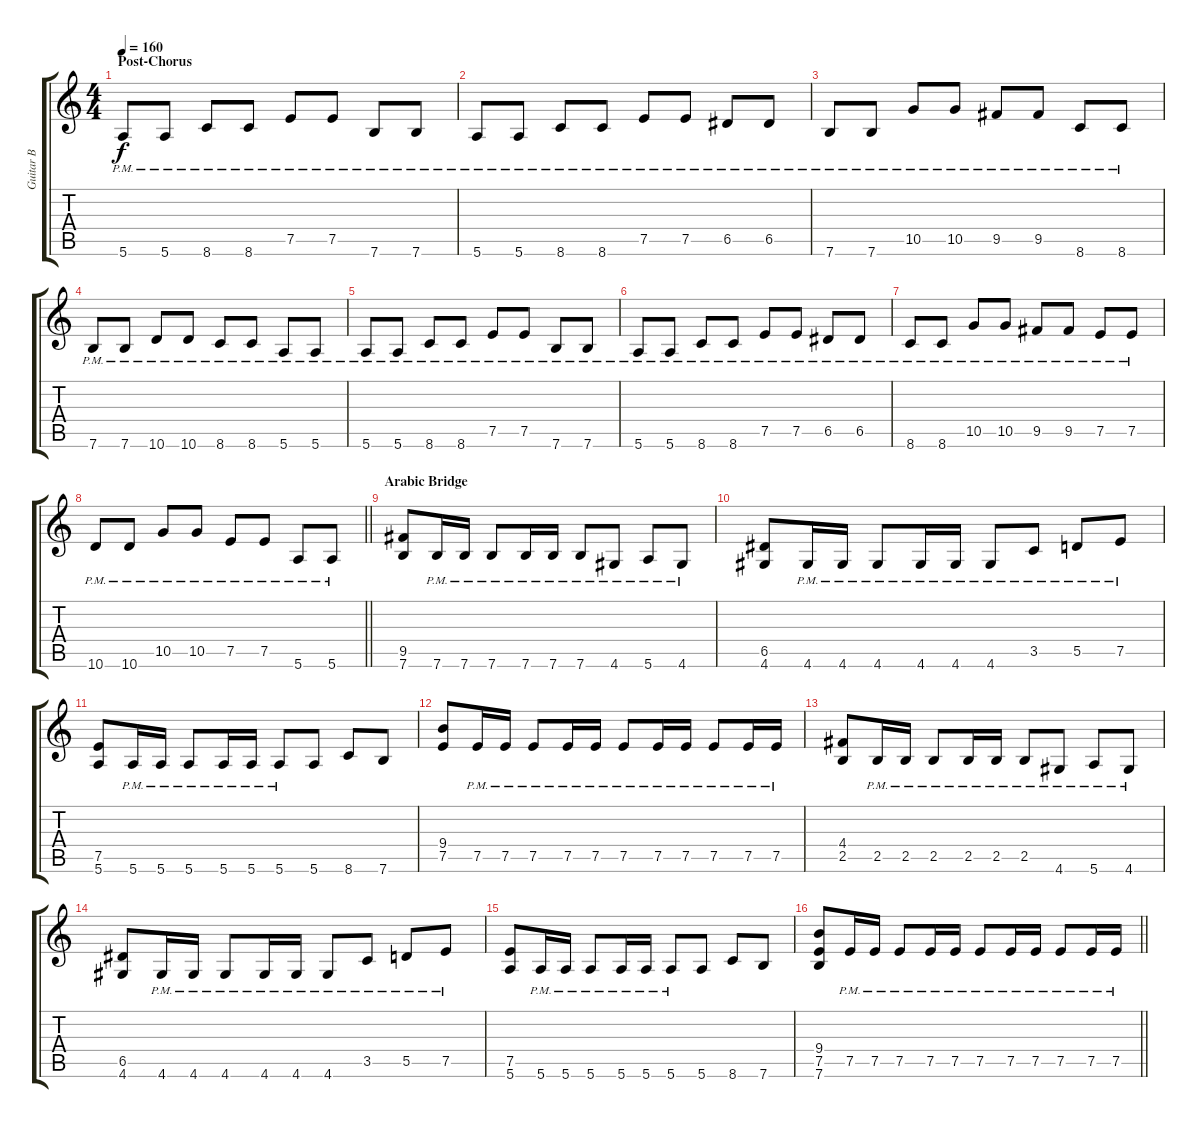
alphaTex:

\track ("Guitar B" "Guitar B") {instrument distortionguitar}
\staff {score tabs}
\tuning (E4 B3 G3 D3 A2 E2) {hide}
\ts (4 4)
\section ("" "Post-Chorus")
\tempo 160
\clef g2
\ks aminor
5.6{pm}.8{dy f} 5.6{pm}.8 8.6{pm}.8 8.6{pm}.8 7.5{pm}.8 7.5{pm}.8 7.6{pm}.8 7.6{pm}.8 |
5.6{pm}.8 5.6{pm}.8 8.6{pm}.8 8.6{pm}.8 7.5{pm}.8 7.5{pm}.8 6.5{pm}.8 6.5{pm}.8 |
7.6{pm}.8 7.6{pm}.8 10.5{pm}.8 10.5{pm}.8 9.5{pm}.8 9.5{pm}.8 8.6{pm}.8 8.6{pm}.8 |
7.6{pm}.8 7.6{pm}.8 10.6{pm}.8 10.6{pm}.8 8.6{pm}.8 8.6{pm}.8 5.6{pm}.8 5.6{pm}.8 |
5.6{pm}.8 5.6{pm}.8 8.6{pm}.8 8.6{pm}.8 7.5{pm}.8 7.5{pm}.8 7.6{pm}.8 7.6{pm}.8 |
5.6{pm}.8 5.6{pm}.8 8.6{pm}.8 8.6{pm}.8 7.5{pm}.8 7.5{pm}.8 6.5{pm}.8 6.5{pm}.8 |
8.6{pm}.8 8.6{pm}.8 10.5{pm}.8 10.5{pm}.8 9.5{pm}.8 9.5{pm}.8 7.5{pm}.8 7.5{pm}.8 |
\barLineRight lightlight
10.6{pm}.8 10.6{pm}.8 10.5{pm}.8 10.5{pm}.8 7.5{pm}.8 7.5{pm}.8 5.6{pm}.8 5.6{pm}.8 |
\section ("" "Arabic Bridge")
(9.5 7.6).8 7.6{pm}.16 7.6{pm}.16 7.6{pm}.8 7.6{pm}.16 7.6{pm}.16 7.6{pm}.8 4.6{pm}.8 5.6{pm}.8 4.6{pm}.8 |
(6.5 4.6).8 4.6{pm}.16 4.6{pm}.16 4.6{pm}.8 4.6{pm}.16 4.6{pm}.16 4.6{pm}.8 3.5{pm}.8 5.5{pm}.8 7.5{pm}.8 |
(7.5 5.6).8 5.6{pm}.16 5.6{pm}.16 5.6{pm}.8 5.6{pm}.16 5.6{pm}.16 5.6{pm}.8 5.6.8 8.6.8 7.6.8 |
(9.4 7.5).8 7.5{pm}.16 7.5{pm}.16 7.5{pm}.8 7.5{pm}.16 7.5{pm}.16 7.5{pm}.8 7.5{pm}.16 7.5{pm}.16 7.5{pm}.8 7.5{pm}.16 7.5{pm}.16 |
(4.4 2.5).8 2.5{pm}.16 2.5{pm}.16 2.5{pm}.8 2.5{pm}.16 2.5{pm}.16 2.5{pm}.8 4.6{pm}.8 5.6{pm}.8 4.6{pm}.8 |
(6.5 4.6).8 4.6{pm}.16 4.6{pm}.16 4.6{pm}.8 4.6{pm}.16 4.6{pm}.16 4.6{pm}.8 3.5{pm}.8 5.5{pm}.8 7.5{pm}.8 |
(7.5 5.6).8 5.6{pm}.16 5.6{pm}.16 5.6{pm}.8 5.6{pm}.16 5.6{pm}.16 5.6{pm}.8 5.6.8 8.6.8 7.6.8 |
\barLineRight lightlight
(9.4 7.5 7.6).8 7.5{pm}.16 7.5{pm}.16 7.5{pm}.8 7.5{pm}.16 7.5{pm}.16 7.5{pm}.8 7.5{pm}.16 7.5{pm}.16 7.5{pm}.8 7.5{pm}.16 7.5{pm}.16
